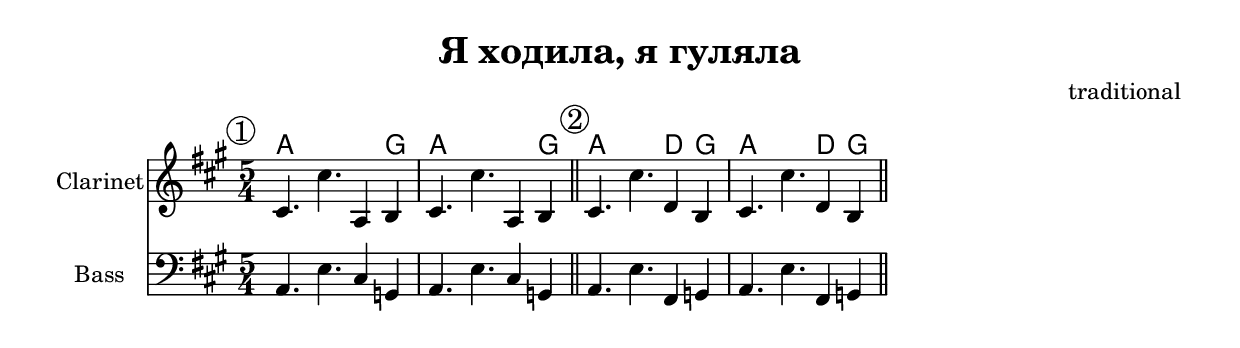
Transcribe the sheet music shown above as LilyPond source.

\version "2.16.2"

\header {
  title = "Я ходила, я гуляла"
  composer = "traditional"
}


HRiff = {
  a1 g4 a1 g4 
  a2. d4 g a2. d4 g 
}
ClRiff = {
  \mark \markup \circle 1
  \relative c'{cis4. cis' a,4 b}
  \relative c'{cis4. cis' a,4 b} \bar "||"
  
  \mark \markup \circle 2
  \relative c'{cis4. cis' d,4 b}
  \relative c'{cis4. cis' d,4 b} \bar "||"
  
}
BRiff = {
  a,4. e cis4 g,
  a,4. e cis4 g,
  
  a,4. e fis,4 g,
  a,4. e fis,4 g,
}

<<
  \new ChordNames{
    \HRiff
  }
  \new Staff{
    \clef treble
    \set Staff.instrumentName = "Clarinet"
    \key a \major
    \time 5/4
    \ClRiff
  }
  \new Staff{
    \clef bass
    \set Staff.instrumentName = "Bass"
    \key a \major
    \time 5/4
    \BRiff
  }
>>